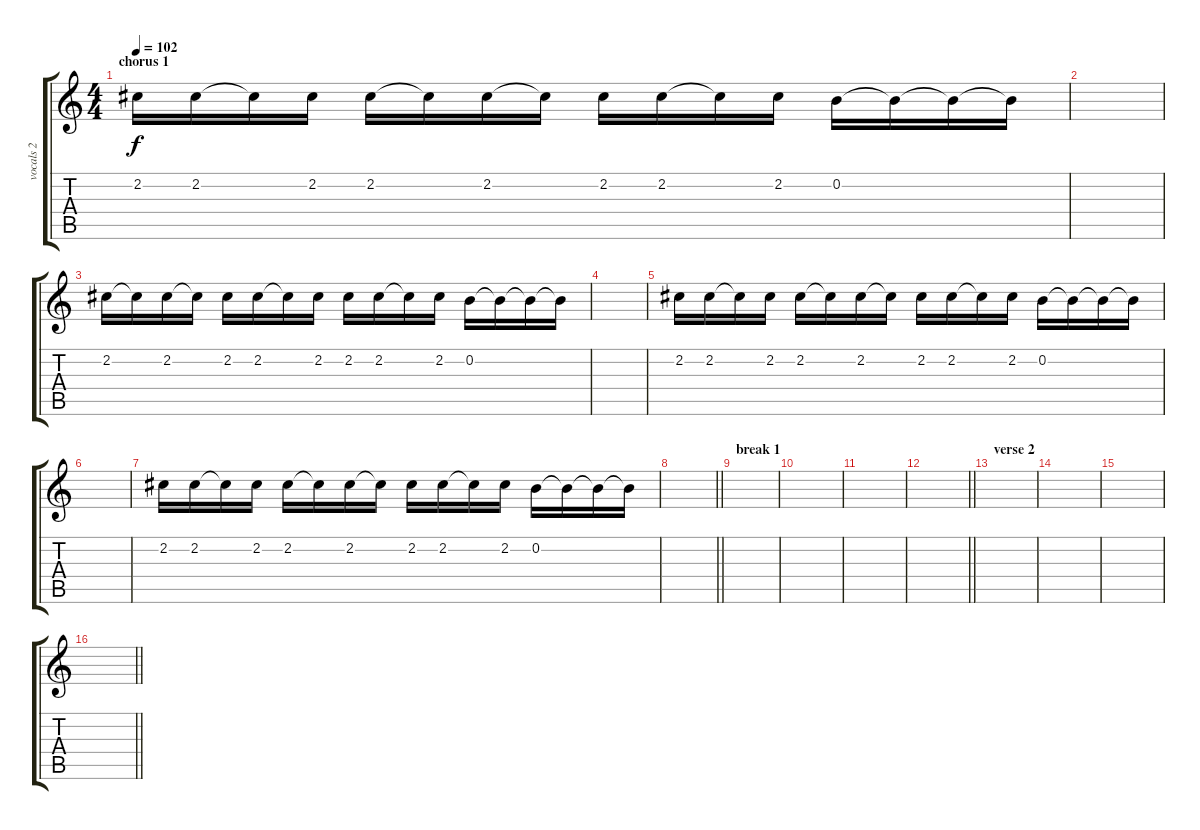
\track ("vocals 2" "vocals 2") {instrument electricguitarjazz}
\staff {score tabs}
\tuning (E4 B3 G3 D3 A2 E2) {hide}
\ts (4 4)
\section ("" "chorus 1")
\tempo 102
\clef g2
\ks c
2.2.16{dy f} 2.2.16 2.2{t}.16 2.2.16 2.2.16 2.2{t}.16 2.2.16 2.2{t}.16 2.2.16 2.2.16 2.2{t}.16 2.2.16 0.2.16 0.2{t}.16 0.2{t}.16 0.2{t}.16 |
|
2.2.16 2.2{t}.16 2.2.16 2.2{t}.16 2.2.16 2.2.16 2.2{t}.16 2.2.16 2.2.16 2.2.16 2.2{t}.16 2.2.16 0.2.16 0.2{t}.16 0.2{t}.16 0.2{t}.16 |
|
2.2.16 2.2.16 2.2{t}.16 2.2.16 2.2.16 2.2{t}.16 2.2.16 2.2{t}.16 2.2.16 2.2.16 2.2{t}.16 2.2.16 0.2.16 0.2{t}.16 0.2{t}.16 0.2{t}.16 |
|
2.2.16 2.2.16 2.2{t}.16 2.2.16 2.2.16 2.2{t}.16 2.2.16 2.2{t}.16 2.2.16 2.2.16 2.2{t}.16 2.2.16 0.2.16 0.2{t}.16 0.2{t}.16 0.2{t}.16 |
\barLineRight lightlight
|
\section ("" "break 1")
|
|
|
\barLineRight lightlight
|
\section ("" "verse 2 ")
|
|
|
\barLineRight lightlight
